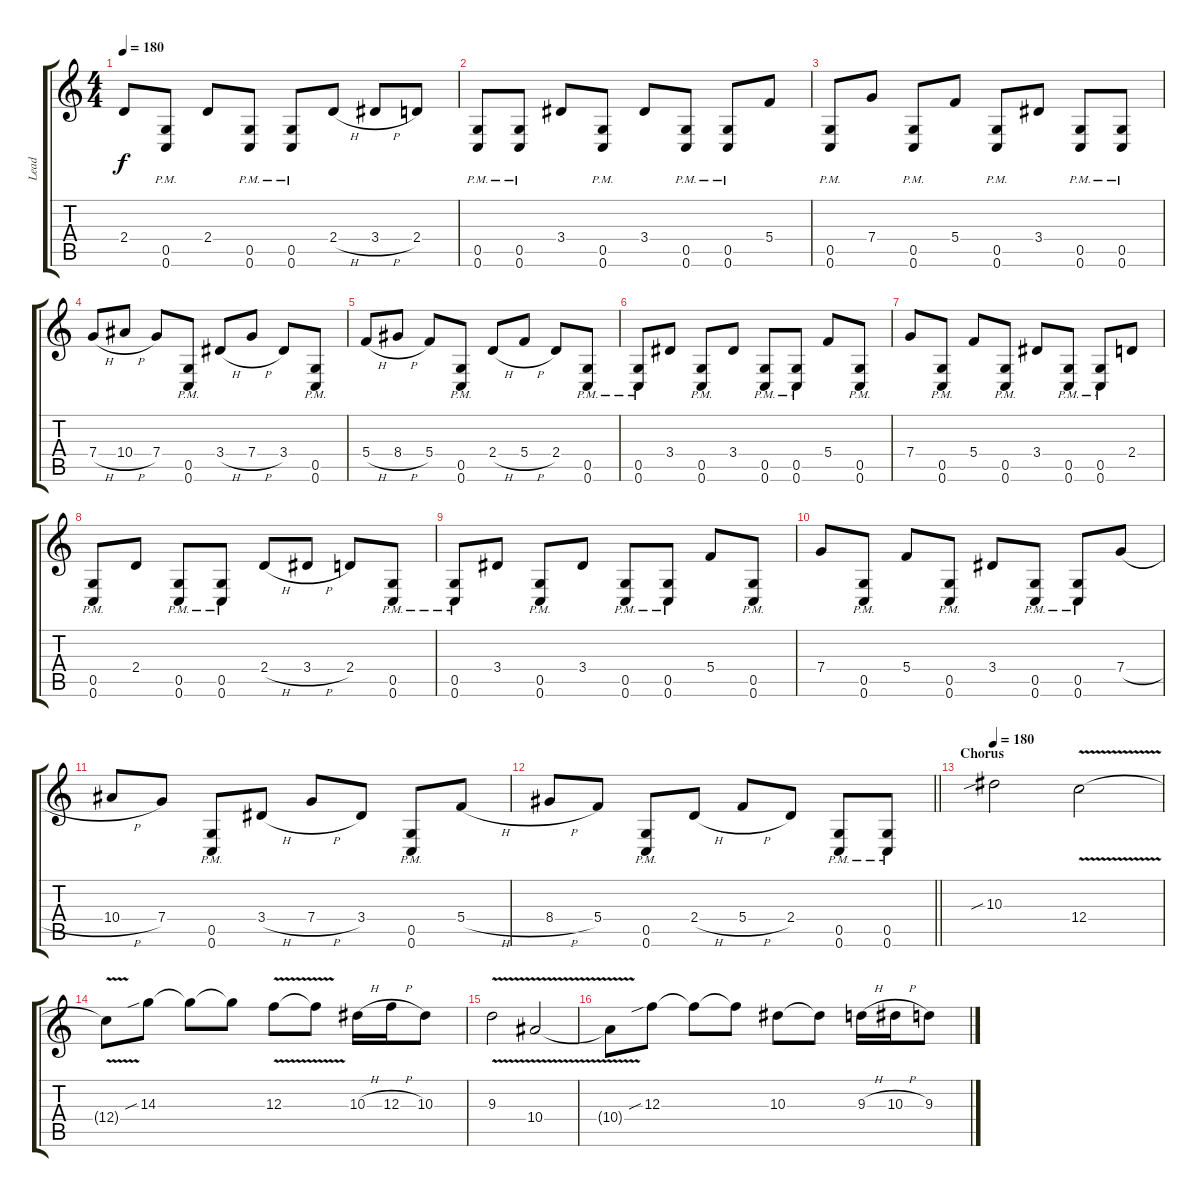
\track ("Lead" "Lead") {instrument distortionguitar}
\staff {score tabs}
\tuning (D4 A3 F3 C3 G2 C2) {hide}
\ts (4 4)
\tempo 180
\clef g2
\ks c
2.4.8{dy f} (0.5{pm} 0.6{pm}).8 2.4.8 (0.5{pm} 0.6{pm}).8 (0.5{pm} 0.6{pm}).8 2.4{h}.8 3.4{h}.8 2.4.8 |
(0.5{pm} 0.6{pm}).8 (0.5{pm} 0.6{pm}).8 3.4.8 (0.5{pm} 0.6{pm}).8 3.4.8 (0.5{pm} 0.6{pm}).8 (0.5{pm} 0.6{pm}).8 5.4.8 |
(0.5{pm} 0.6{pm}).8 7.4.8 (0.5{pm} 0.6{pm}).8 5.4.8 (0.5{pm} 0.6{pm}).8 3.4.8 (0.5{pm} 0.6{pm}).8 (0.5{pm} 0.6{pm}).8 |
7.4{h}.8 10.4{h}.8 7.4.8 (0.5{pm} 0.6{pm}).8 3.4{h}.8 7.4{h}.8 3.4.8 (0.5{pm} 0.6{pm}).8 |
5.4{h}.8 8.4{h}.8 5.4.8 (0.5{pm} 0.6{pm}).8 2.4{h}.8 5.4{h}.8 2.4.8 (0.5{pm} 0.6{pm}).8 |
(0.5{pm} 0.6{pm}).8 3.4.8 (0.5{pm} 0.6{pm}).8 3.4.8 (0.5{pm} 0.6{pm}).8 (0.5{pm} 0.6{pm}).8 5.4.8 (0.5{pm} 0.6{pm}).8 |
7.4.8 (0.5{pm} 0.6{pm}).8 5.4.8 (0.5{pm} 0.6{pm}).8 3.4.8 (0.5{pm} 0.6{pm}).8 (0.5{pm} 0.6{pm}).8 2.4.8 |
(0.5{pm} 0.6{pm}).8 2.4.8 (0.5{pm} 0.6{pm}).8 (0.5{pm} 0.6{pm}).8 2.4{h}.8 3.4{h}.8 2.4.8 (0.5{pm} 0.6{pm}).8 |
(0.5{pm} 0.6{pm}).8 3.4.8 (0.5{pm} 0.6{pm}).8 3.4.8 (0.5{pm} 0.6{pm}).8 (0.5{pm} 0.6{pm}).8 5.4.8 (0.5{pm} 0.6{pm}).8 |
7.4.8 (0.5{pm} 0.6{pm}).8 5.4.8 (0.5{pm} 0.6{pm}).8 3.4.8 (0.5{pm} 0.6{pm}).8 (0.5{pm} 0.6{pm}).8 7.4{h}.8 |
10.4{h}.8 7.4.8 (0.5{pm} 0.6{pm}).8 3.4{h}.8 7.4{h}.8 3.4.8 (0.5{pm} 0.6{pm}).8 5.4{h}.8 |
\barLineRight lightlight
8.4{h}.8 5.4.8 (0.5{pm} 0.6{pm}).8 2.4{h}.8 5.4{h}.8 2.4.8 (0.5{pm} 0.6{pm}).8 (0.5{pm} 0.6{pm}).8 |
\section ("" "Chorus")
\tempo 180
10.3{sib}.2 12.4{v}.2 |
12.4{t}.8 14.3{sib}.8 14.3{t}.8 14.3{t}.8 12.3{v}.8 12.3{t}.8 10.3{h}.16 12.3{h}.16 10.3.8 |
9.3{v}.2 10.4{v}.2 |
10.4{t}.8 12.3{sib}.8 12.3{t}.8 12.3{t}.8 10.3.8 10.3{t}.8 9.3{h}.16 10.3{h}.16 9.3.8
